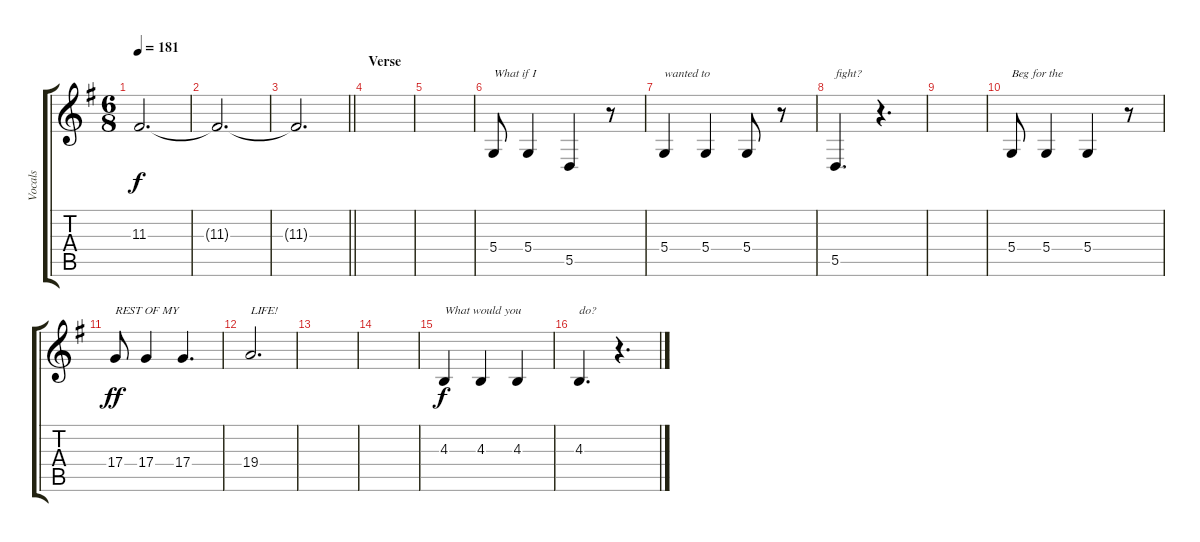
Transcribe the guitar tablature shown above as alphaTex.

\track ("Vocals" "Vocals") {instrument clarinet}
\staff {score tabs}
\tuning (E4 B3 G3 D3 A2 E2) {hide}
\ts (6 8)
\tempo 181
\clef g2
\ks eminor
11.3{t}.2{d dy f} |
11.3{t}.2{d} |
\barLineRight lightlight
11.3{t}.2{d volume 0} |
\section ("" "Verse")
|
|
5.4.8{txt "What if I"} 5.4.4 5.5.4 r.8 |
5.4.4{txt "wanted to"} 5.4.4 5.4.8 r.8 |
5.5.4{d txt "fight?"} r.4{d} |
|
5.4.8{txt "Beg for the"} 5.4.4 5.4.4 r.8 |
17.4.8{txt "REST OF MY" dy ff} 17.4.4 17.4.4{d} |
19.4.2{d txt "LIFE!"} |
|
|
4.3.4{txt "What would you" dy f} 4.3.4 4.3.4 |
4.3.4{d txt "do?"} r.4{d}
